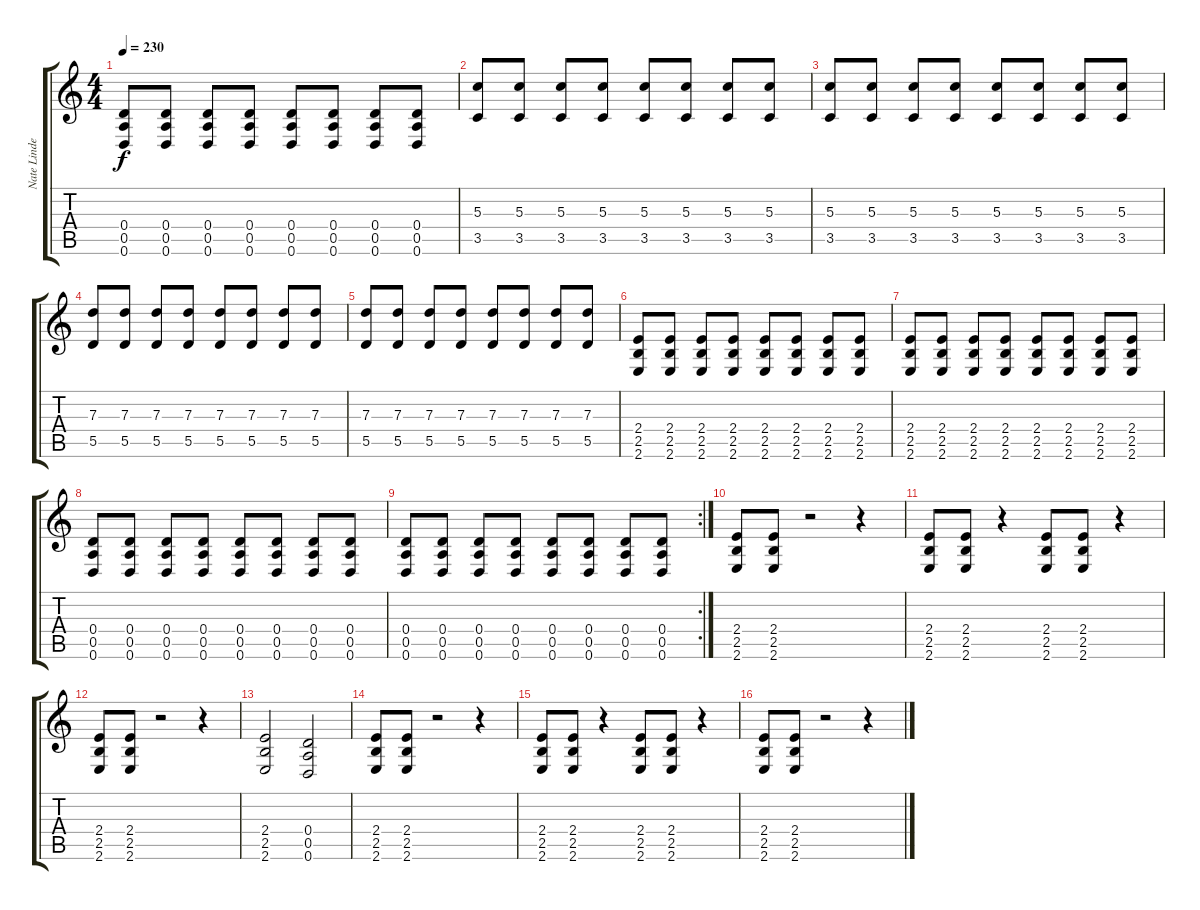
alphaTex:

\track ("Nate Lindeman" "Nate Linde") {instrument overdrivenguitar}
\staff {score tabs}
\tuning (E4 B3 G3 D3 A2 D2) {hide}
\ts (4 4)
\tempo 230
\clef g2
\ks c
(0.4 0.5 0.6).8{dy f} (0.4 0.5 0.6).8 (0.4 0.5 0.6).8 (0.4 0.5 0.6).8 (0.4 0.5 0.6).8 (0.4 0.5 0.6).8 (0.4 0.5 0.6).8 (0.4 0.5 0.6).8 |
(5.3 3.5).8 (5.3 3.5).8 (5.3 3.5).8 (5.3 3.5).8 (5.3 3.5).8 (5.3 3.5).8 (5.3 3.5).8 (5.3 3.5).8 |
(5.3 3.5).8 (5.3 3.5).8 (5.3 3.5).8 (5.3 3.5).8 (5.3 3.5).8 (5.3 3.5).8 (5.3 3.5).8 (5.3 3.5).8 |
(7.3 5.5).8 (7.3 5.5).8 (7.3 5.5).8 (7.3 5.5).8 (7.3 5.5).8 (7.3 5.5).8 (7.3 5.5).8 (7.3 5.5).8 |
(7.3 5.5).8 (7.3 5.5).8 (7.3 5.5).8 (7.3 5.5).8 (7.3 5.5).8 (7.3 5.5).8 (7.3 5.5).8 (7.3 5.5).8 |
(2.4 2.5 2.6).8 (2.4 2.5 2.6).8 (2.4 2.5 2.6).8 (2.4 2.5 2.6).8 (2.4 2.5 2.6).8 (2.4 2.5 2.6).8 (2.4 2.5 2.6).8 (2.4 2.5 2.6).8 |
(2.4 2.5 2.6).8 (2.4 2.5 2.6).8 (2.4 2.5 2.6).8 (2.4 2.5 2.6).8 (2.4 2.5 2.6).8 (2.4 2.5 2.6).8 (2.4 2.5 2.6).8 (2.4 2.5 2.6).8 |
(0.4 0.5 0.6).8 (0.4 0.5 0.6).8 (0.4 0.5 0.6).8 (0.4 0.5 0.6).8 (0.4 0.5 0.6).8 (0.4 0.5 0.6).8 (0.4 0.5 0.6).8 (0.4 0.5 0.6).8 |
\rc 2
(0.4 0.5 0.6).8 (0.4 0.5 0.6).8 (0.4 0.5 0.6).8 (0.4 0.5 0.6).8 (0.4 0.5 0.6).8 (0.4 0.5 0.6).8 (0.4 0.5 0.6).8 (0.4 0.5 0.6).8 |
(2.4 2.5 2.6).8 (2.4 2.5 2.6).8 r.2 r.4 |
(2.4 2.5 2.6).8 (2.4 2.5 2.6).8 r.4 (2.4 2.5 2.6).8 (2.4 2.5 2.6).8 r.4 |
(2.4 2.5 2.6).8 (2.4 2.5 2.6).8 r.2 r.4 |
(2.4 2.5 2.6).2 (0.4 0.5 0.6).2 |
(2.4 2.5 2.6).8 (2.4 2.5 2.6).8 r.2 r.4 |
(2.4 2.5 2.6).8 (2.4 2.5 2.6).8 r.4 (2.4 2.5 2.6).8 (2.4 2.5 2.6).8 r.4 |
(2.4 2.5 2.6).8 (2.4 2.5 2.6).8 r.2 r.4
